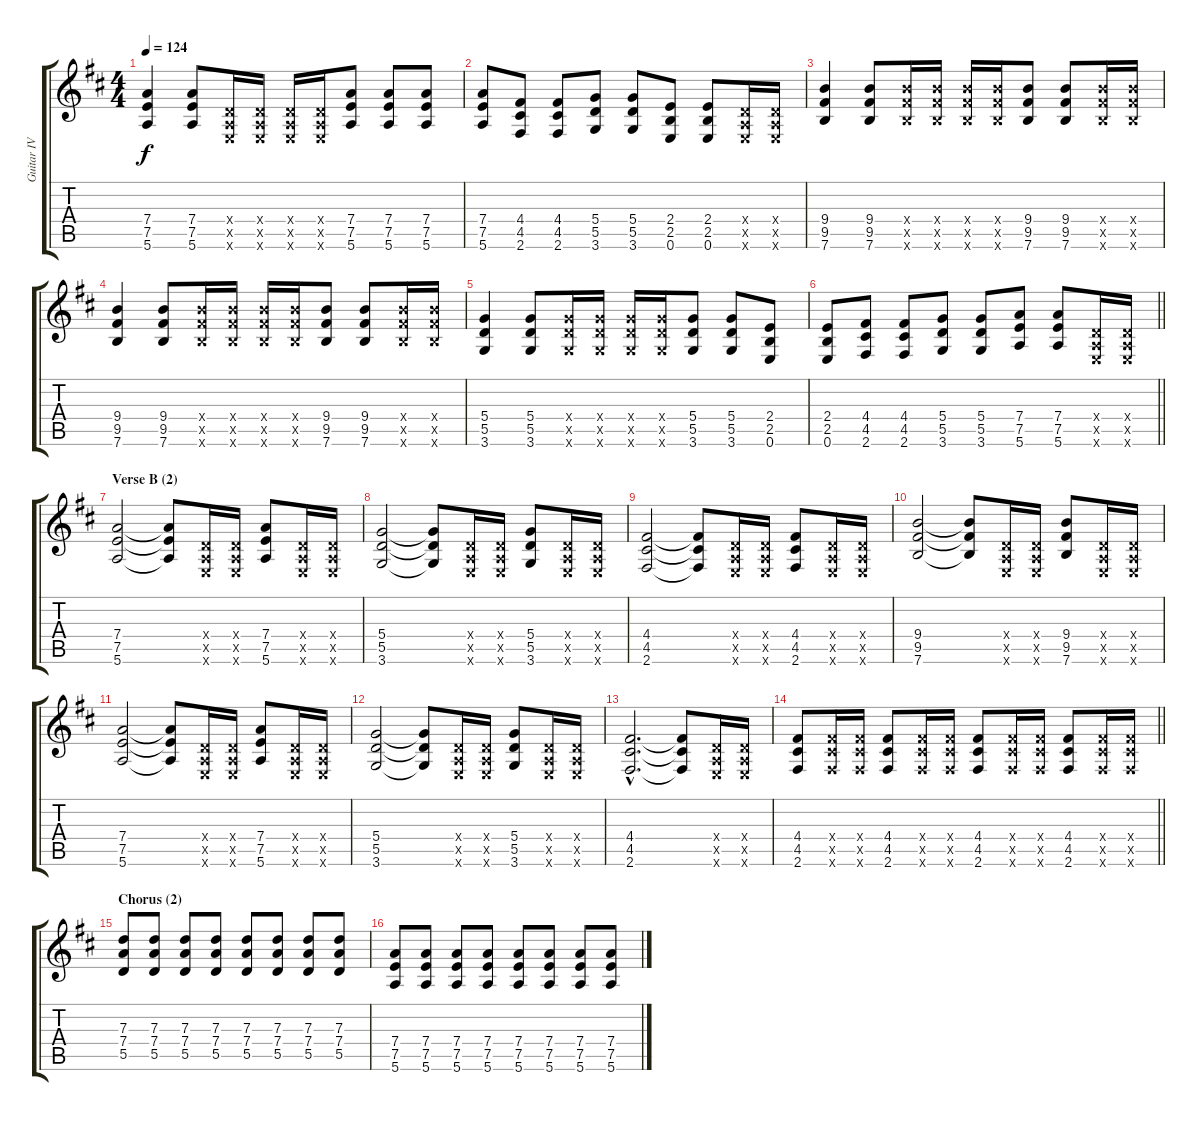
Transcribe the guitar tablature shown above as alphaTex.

\track ("Guitar IV (Jun)" "Guitar IV ") {instrument distortionguitar}
\staff {score tabs}
\tuning (E4 B3 G3 D3 A2 E2) {hide}
\ts (4 4)
\tempo 124
\clef g2
\ks d
(7.4 7.5 5.6).4{dy f} (7.4 7.5 5.6).8 (0.4{x} 0.5{x} 0.6{x}).16 (0.4{x} 0.5{x} 0.6{x}).16 (0.4{x} 0.5{x} 0.6{x}).16 (0.4{x} 0.5{x} 0.6{x}).16 (7.4 7.5 5.6).8 (7.4 7.5 5.6).8 (7.4 7.5 5.6).8 |
(7.4 7.5 5.6).8 (4.4 4.5 2.6).8 (4.4 4.5 2.6).8 (5.4 5.5 3.6).8 (5.4 5.5 3.6).8 (2.4 2.5 0.6).8 (2.4 2.5 0.6).8 (0.4{x} 0.5{x} 0.6{x}).16 (0.4{x} 0.5{x} 0.6{x}).16 |
(9.4 9.5 7.6).4 (9.4 9.5 7.6).8 (9.4{x} 9.5{x} 7.6{x}).16 (9.4{x} 9.5{x} 7.6{x}).16 (9.4{x} 9.5{x} 7.6{x}).16 (9.4{x} 9.5{x} 7.6{x}).16 (9.4 9.5 7.6).8 (9.4 9.5 7.6).8 (9.4{x} 9.5{x} 7.6{x}).16 (9.4{x} 9.5{x} 7.6{x}).16 |
(9.4 9.5 7.6).4 (9.4 9.5 7.6).8 (9.4{x} 9.5{x} 7.6{x}).16 (9.4{x} 9.5{x} 7.6{x}).16 (9.4{x} 9.5{x} 7.6{x}).16 (9.4{x} 9.5{x} 7.6{x}).16 (9.4 9.5 7.6).8 (9.4 9.5 7.6).8 (9.4{x} 9.5{x} 7.6{x}).16 (9.4{x} 9.5{x} 7.6{x}).16 |
(5.4 5.5 3.6).4 (5.4 5.5 3.6).8 (5.4{x} 5.5{x} 3.6{x}).16 (5.4{x} 5.5{x} 3.6{x}).16 (5.4{x} 5.5{x} 3.6{x}).16 (5.4{x} 5.5{x} 3.6{x}).16 (5.4 5.5 3.6).8 (5.4 5.5 3.6).8 (2.4 2.5 0.6).8 |
\barLineRight lightlight
(2.4 2.5 0.6).8 (4.4 4.5 2.6).8 (4.4 4.5 2.6).8 (5.4 5.5 3.6).8 (5.4 5.5 3.6).8 (7.4 7.5 5.6).8 (7.4 7.5 5.6).8 (0.4{x} 0.5{x} 0.6{x}).16 (0.4{x} 0.5{x} 0.6{x}).16 |
\section ("" "Verse B (2)")
(7.4 7.5 5.6).2 (7.4{t} 7.5{t} 5.6{t}).8 (0.4{x} 0.5{x} 0.6{x}).16 (0.4{x} 0.5{x} 0.6{x}).16 (7.4 7.5 5.6).8 (0.4{x} 0.5{x} 0.6{x}).16 (0.4{x} 0.5{x} 0.6{x}).16 |
(5.4 5.5 3.6).2 (5.4{t} 5.5{t} 3.6{t}).8 (0.4{x} 0.5{x} 0.6{x}).16 (0.4{x} 0.5{x} 0.6{x}).16 (5.4 5.5 3.6).8 (0.4{x} 0.5{x} 0.6{x}).16 (0.4{x} 0.5{x} 0.6{x}).16 |
(4.4 4.5 2.6).2 (4.4{t} 4.5{t} 2.6{t}).8 (0.4{x} 0.5{x} 0.6{x}).16 (0.4{x} 0.5{x} 0.6{x}).16 (4.4 4.5 2.6).8 (0.4{x} 0.5{x} 0.6{x}).16 (0.4{x} 0.5{x} 0.6{x}).16 |
(9.4 9.5 7.6).2 (9.4{t} 9.5{t} 7.6{t}).8 (0.4{x} 0.5{x} 0.6{x}).16 (0.4{x} 0.5{x} 0.6{x}).16 (9.4 9.5 7.6).8 (0.4{x} 0.5{x} 0.6{x}).16 (0.4{x} 0.5{x} 0.6{x}).16 |
(7.4 7.5 5.6).2 (7.4{t} 7.5{t} 5.6{t}).8 (0.4{x} 0.5{x} 0.6{x}).16 (0.4{x} 0.5{x} 0.6{x}).16 (7.4 7.5 5.6).8 (0.4{x} 0.5{x} 0.6{x}).16 (0.4{x} 0.5{x} 0.6{x}).16 |
(5.4 5.5 3.6).2 (5.4{t} 5.5{t} 3.6{t}).8 (0.4{x} 0.5{x} 0.6{x}).16 (0.4{x} 0.5{x} 0.6{x}).16 (5.4 5.5 3.6).8 (0.4{x} 0.5{x} 0.6{x}).16 (0.4{x} 0.5{x} 0.6{x}).16 |
(4.4{hac} 4.5{hac} 2.6{hac}).2{d} (4.4{t} 4.5{t} 2.6{t}).8 (0.4{x} 0.5{x} 0.6{x}).16 (0.4{x} 0.5{x} 0.6{x}).16 |
\barLineRight lightlight
(4.4 4.5 2.6).8 (4.4{x} 4.5{x} 2.6{x}).16 (4.4{x} 4.5{x} 2.6{x}).16 (4.4 4.5 2.6).8 (4.4{x} 4.5{x} 2.6{x}).16 (4.4{x} 4.5{x} 2.6{x}).16 (4.4 4.5 2.6).8 (4.4{x} 4.5{x} 2.6{x}).16 (4.4{x} 4.5{x} 2.6{x}).16 (4.4 4.5 2.6).8 (4.4{x} 4.5{x} 2.6{x}).16 (4.4{x} 4.5{x} 2.6{x}).16 |
\section ("" "Chorus (2)")
(7.3 7.4 5.5).8 (7.3 7.4 5.5).8 (7.3 7.4 5.5).8 (7.3 7.4 5.5).8 (7.3 7.4 5.5).8 (7.3 7.4 5.5).8 (7.3 7.4 5.5).8 (7.3 7.4 5.5).8 |
(7.4 7.5 5.6).8 (7.4 7.5 5.6).8 (7.4 7.5 5.6).8 (7.4 7.5 5.6).8 (7.4 7.5 5.6).8 (7.4 7.5 5.6).8 (7.4 7.5 5.6).8 (7.4 7.5 5.6).8
